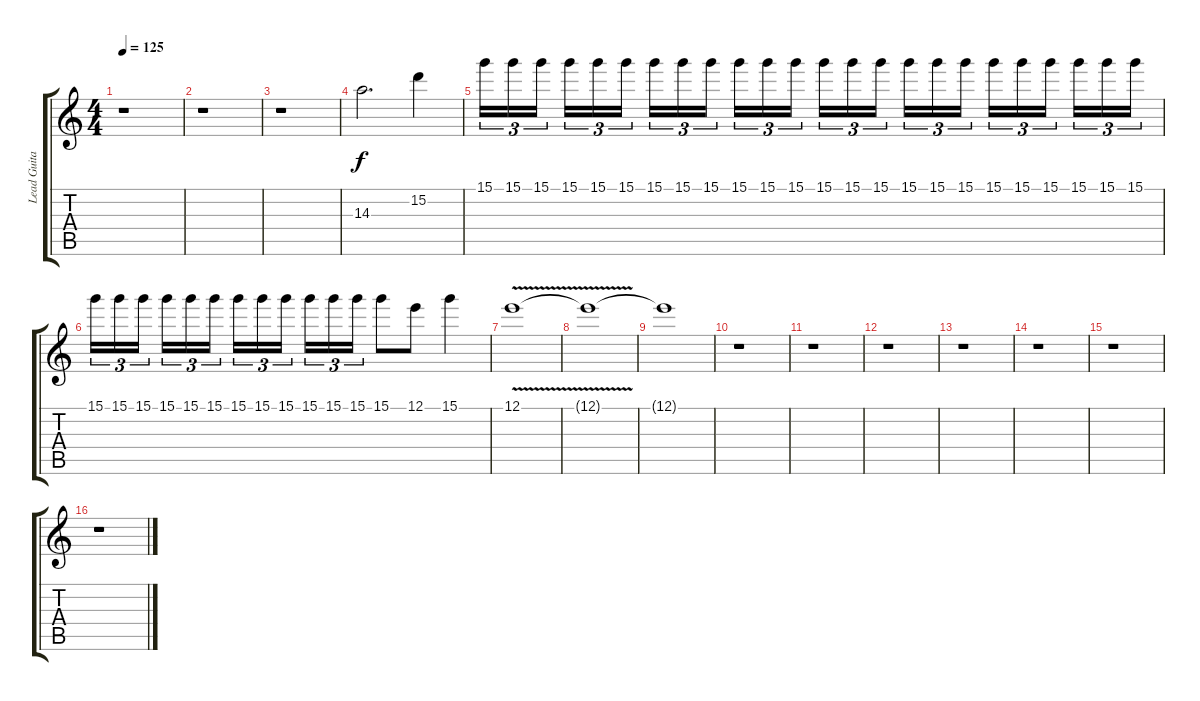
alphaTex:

\track ("Lead Guitar" "Lead Guita") {instrument overdrivenguitar}
\staff {score tabs}
\tuning (E4 B3 G3 D3 A2 E2) {hide}
\ts (4 4)
\tempo 125
\clef g2
\ks c
r.1{dy ff} |
r.1 |
r.1 |
14.3.2{d dy f} 15.2.4 |
15.1.16{tu (3 2)} 15.1.16{tu (3 2)} 15.1.16{tu (3 2)} 15.1.16{tu (3 2)} 15.1.16{tu (3 2)} 15.1.16{tu (3 2)} 15.1.16{tu (3 2)} 15.1.16{tu (3 2)} 15.1.16{tu (3 2)} 15.1.16{tu (3 2)} 15.1.16{tu (3 2)} 15.1.16{tu (3 2)} 15.1.16{tu (3 2)} 15.1.16{tu (3 2)} 15.1.16{tu (3 2)} 15.1.16{tu (3 2)} 15.1.16{tu (3 2)} 15.1.16{tu (3 2)} 15.1.16{tu (3 2)} 15.1.16{tu (3 2)} 15.1.16{tu (3 2)} 15.1.16{tu (3 2)} 15.1.16{tu (3 2)} 15.1.16{tu (3 2)} |
15.1.16{tu (3 2)} 15.1.16{tu (3 2)} 15.1.16{tu (3 2)} 15.1.16{tu (3 2)} 15.1.16{tu (3 2)} 15.1.16{tu (3 2)} 15.1.16{tu (3 2)} 15.1.16{tu (3 2)} 15.1.16{tu (3 2)} 15.1.16{tu (3 2)} 15.1.16{tu (3 2)} 15.1.16{tu (3 2)} 15.1.8 12.1.8 15.1.4 |
12.1{v}.1{volume 0} |
12.1{t}.1 |
12.1{t}.1 |
r.1 |
r.1 |
r.1 |
r.1 |
r.1 |
r.1 |
r.1
